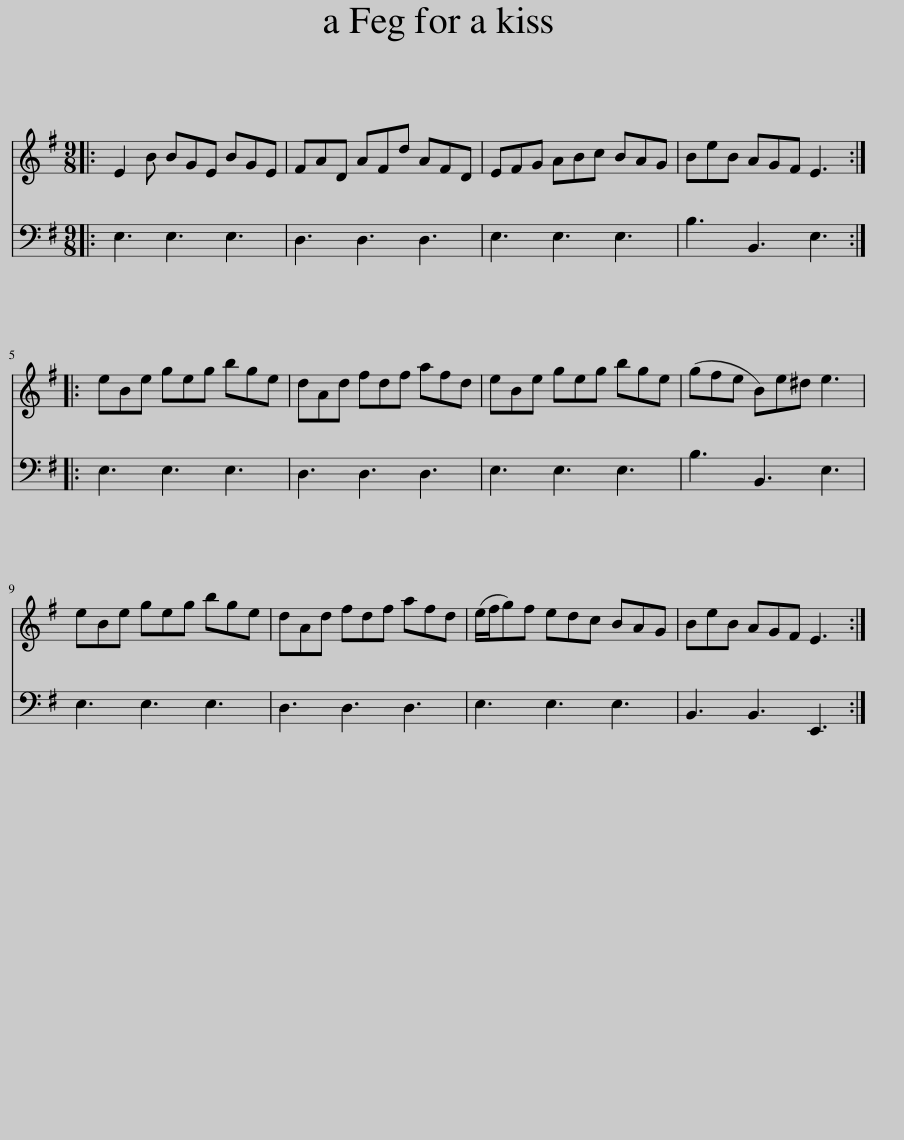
X:1
%%score 1 2
L:1/8
M:9/8
I:linebreak $
K:Emin
V:1 treble
V:2 bass
V:1
|: E2 B BGE BGE | FAD AFd AFD | EFG ABc BAG | BeB AGF E3 ::$ eBe geg bge | %5
 dAd fdf afd | eBe geg bge | (gfe B)e^d e3 |$ eBe geg bge | dAd fdf afd | %10
 (e/f/g)f edc BAG | BeB AGF E3 :| %12
V:2
|: E,3 E,3 E,3 | D,3 D,3 D,3 | E,3 E,3 E,3 | B,3 B,,3 E,3 ::$ E,3 E,3 E,3 | %5
 D,3 D,3 D,3 | E,3 E,3 E,3 | B,3 B,,3 E,3 |$ E,3 E,3 E,3 | D,3 D,3 D,3 | %10
 E,3 E,3 E,3 | B,,3 B,,3 E,,3 :| %12
